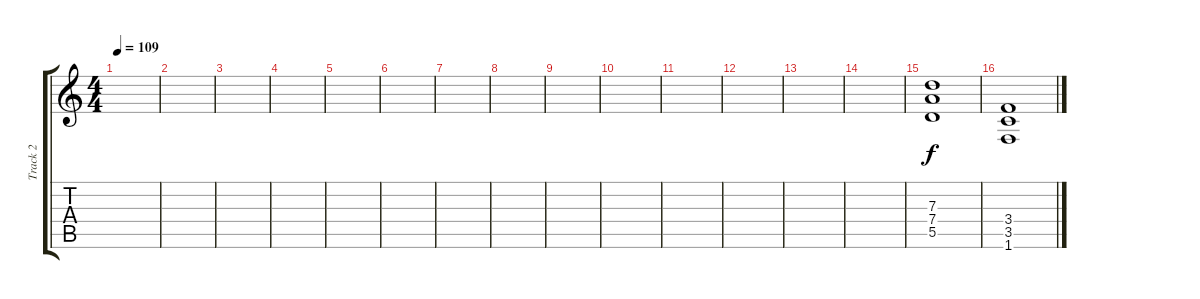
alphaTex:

\track ("Track 2" "Track 2") {instrument distortionguitar}
\staff {score tabs}
\tuning (E4 B3 G3 D3 A2 E2) {hide}
\ts (4 4)
\tempo 109
\clef g2
\ks c
|
|
|
|
|
|
|
|
|
|
|
|
|
|
(7.3 7.4 5.5).1 |
(3.4 3.5 1.6).1
